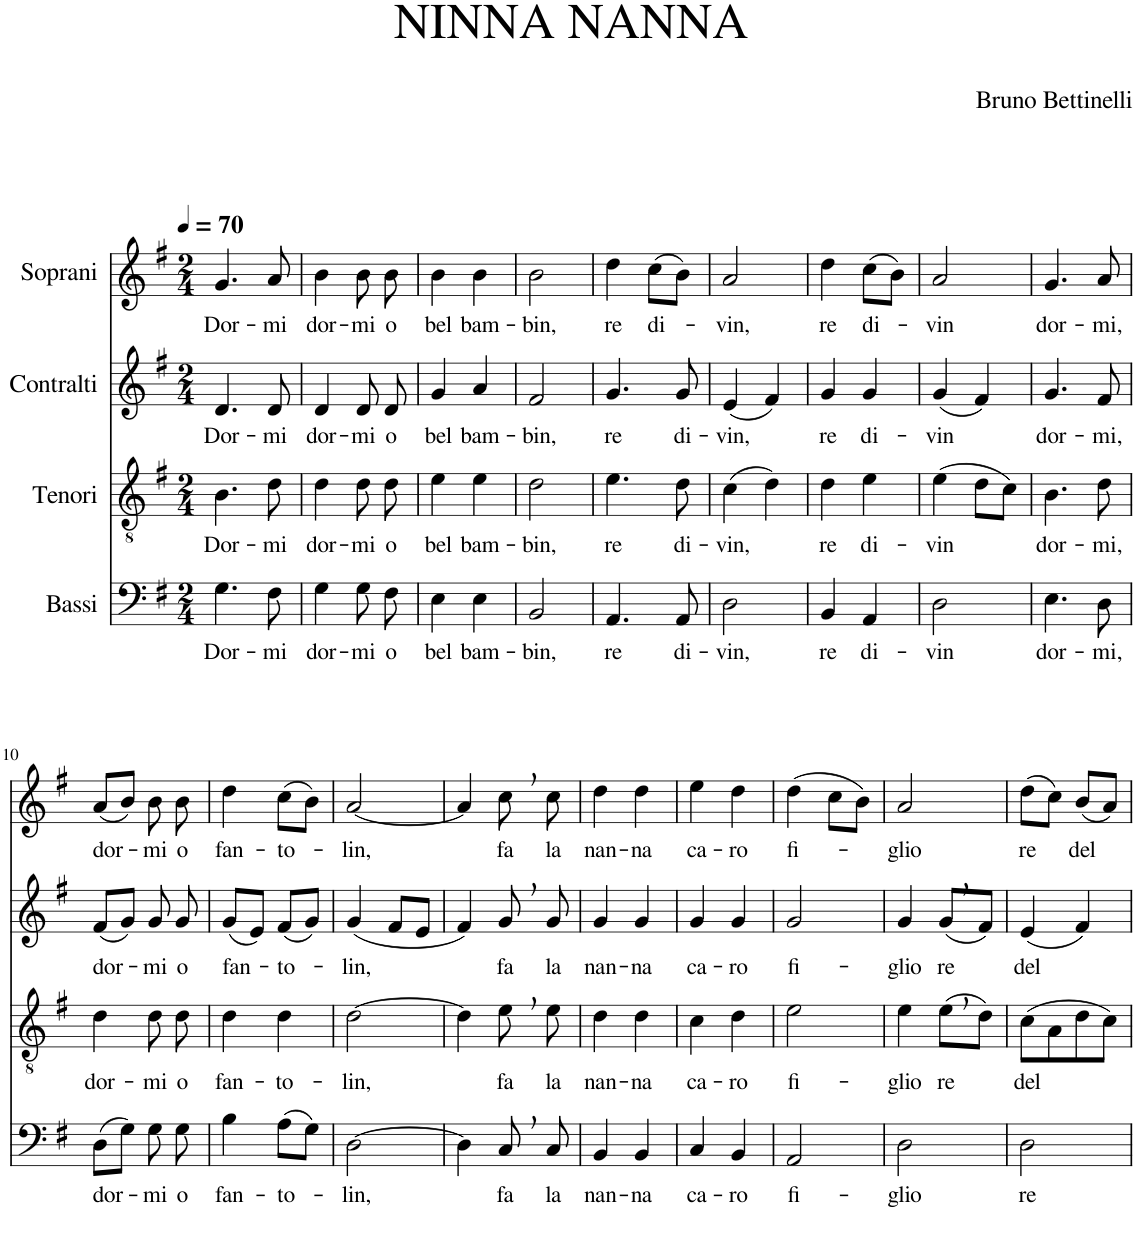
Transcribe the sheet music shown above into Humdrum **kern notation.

**kern	**text	**kern	**text	**kern	**text	**kern	**text
*part4	*part4	*part3	*part3	*part2	*part2	*part1	*part1
*staff4	*staff4	*staff3	*staff3	*staff2	*staff2	*staff1	*staff1
*I"Bassi	*	*I"Tenori	*	*I"Contralti	*	*I"Soprani	*
*clefF4	*	*clefGv2	*	*clefG2	*	*clefG2	*
*k[f#]	*	*k[f#]	*	*k[f#]	*	*k[f#]	*
*G:	*	*G:	*	*G:	*	*G:	*
*M2/4	*	*M2/4	*	*M2/4	*	*M2/4	*
*MM70	*	*MM70	*	*MM70	*	*MM70	*
=1	=1	=1	=1	=1	=1	=1	=1
!	!LO:LY:b	!	!LO:LY:b	!	!LO:LY:b	!	!LO:LY:b
4.G\	Dor-	4.B\	Dor-	4.d/	Dor-	4.g/	Dor-
!	!LO:LY:b	!	!LO:LY:b	!	!LO:LY:b	!	!LO:LY:b
8F#\	-mi	8d\	-mi	8d/	-mi	8a/	-mi
=2	=2	=2	=2	=2	=2	=2	=2
!	!LO:LY:b	!	!LO:LY:b	!	!LO:LY:b	!	!LO:LY:b
4G\	dor-	4d\	dor-	4d/	dor-	4b\	dor-
!	!LO:LY:b	!	!LO:LY:b	!	!LO:LY:b	!	!LO:LY:b
8G\	-mi	8d\	-mi	8d/	-mi	8b\	-mi
!	!LO:LY:b	!	!LO:LY:b	!	!LO:LY:b	!	!LO:LY:b
8F#\	o	8d\	o	8d/	o	8b\	o
=3	=3	=3	=3	=3	=3	=3	=3
!	!LO:LY:b	!	!LO:LY:b	!	!LO:LY:b	!	!LO:LY:b
4E\	bel	4e\	bel	4g/	bel	4b\	bel
!	!LO:LY:b	!	!LO:LY:b	!	!LO:LY:b	!	!LO:LY:b
4E\	bam-	4e\	bam-	4a/	bam-	4b\	bam-
=4	=4	=4	=4	=4	=4	=4	=4
!	!LO:LY:b	!	!LO:LY:b	!	!LO:LY:b	!	!LO:LY:b
2BB/	-bin,	2d\	-bin,	2f#/	-bin,	2b\	-bin,
=5	=5	=5	=5	=5	=5	=5	=5
!	!LO:LY:b	!	!LO:LY:b	!	!LO:LY:b	!	!LO:LY:b
4.AA/	re	4.e\	re	4.g/	re	4dd\	re
!	!	!	!	!	!	!	!LO:LY:b
.	.	.	.	.	.	(8cc\L	di-
!	!LO:LY:b	!	!LO:LY:b	!	!LO:LY:b	!	!
8AA/	di-	8d\	di-	8g/	di-	8b\J)	.
=6	=6	=6	=6	=6	=6	=6	=6
!	!LO:LY:b	!	!LO:LY:b	!	!LO:LY:b	!	!LO:LY:b
2D\	-vin,	(4c\	-vin,	(4e/	-vin,	2a/	-vin,
.	.	4d\)	.	4f#/)	.	.	.
=7	=7	=7	=7	=7	=7	=7	=7
!	!LO:LY:b	!	!LO:LY:b	!	!LO:LY:b	!	!LO:LY:b
4BB/	re	4d\	re	4g/	re	4dd\	re
!	!LO:LY:b	!	!LO:LY:b	!	!LO:LY:b	!	!LO:LY:b
4AA/	di-	4e\	di-	4g/	di-	(8cc\L	di-
.	.	.	.	.	.	8b\J)	.
=8	=8	=8	=8	=8	=8	=8	=8
!	!LO:LY:b	!	!LO:LY:b	!	!LO:LY:b	!	!LO:LY:b
2D\	-vin	(4e\	-vin	(4g/	-vin	2a/	-vin
.	.	8d\L	.	4f#/)	.	.	.
.	.	8c\J)	.	.	.	.	.
=9	=9	=9	=9	=9	=9	=9	=9
!	!LO:LY:b	!	!LO:LY:b	!	!LO:LY:b	!	!LO:LY:b
4.E\	dor-	4.B\	dor-	4.g/	dor-	4.g/	dor-
!	!LO:LY:b	!	!LO:LY:b	!	!LO:LY:b	!	!LO:LY:b
8D\	-mi,	8d\	-mi,	8f#/	-mi,	8a/	-mi,
!!LO:LB:g=z
=10	=10	=10	=10	=10	=10	=10	=10
!	!LO:LY:b	!	!LO:LY:b	!	!LO:LY:b	!	!LO:LY:b
(8D\L	dor-	4d\	dor-	(8f#/L	dor-	(8a/L	dor-
8G\J)	.	.	.	8g/J)	.	8b/J)	.
!	!LO:LY:b	!	!LO:LY:b	!	!LO:LY:b	!	!LO:LY:b
8G\	-mi	8d\	-mi	8g/	-mi	8b\	-mi
!	!LO:LY:b	!	!LO:LY:b	!	!LO:LY:b	!	!LO:LY:b
8G\	o	8d\	o	8g/	o	8b\	o
=11	=11	=11	=11	=11	=11	=11	=11
!	!LO:LY:b	!	!LO:LY:b	!	!LO:LY:b	!	!LO:LY:b
4B\	fan-	4d\	fan-	(8g/L	fan-	4dd\	fan-
.	.	.	.	8e/J)	.	.	.
!	!LO:LY:b	!	!LO:LY:b	!	!LO:LY:b	!	!LO:LY:b
(8A\L	-to-	4d\	-to-	(8f#/L	-to-	(8cc\L	-to-
8G\J)	.	.	.	8g/J)	.	8b\J)	.
=12	=12	=12	=12	=12	=12	=12	=12
!	!LO:LY:b	!	!LO:LY:b	!	!LO:LY:b	!	!LO:LY:b
[2D\	-lin,	[2d\	-lin,	(4g/	-lin,	[2a/	-lin,
.	.	.	.	8f#/L	.	.	.
.	.	.	.	8e/J	.	.	.
=13	=13	=13	=13	=13	=13	=13	=13
4D\]	.	4d\]	.	4f#/)	.	4a/]	.
!	!LO:LY:b	!	!LO:LY:b	!	!LO:LY:b	!	!LO:LY:b
8C,/	fa	8e,\	fa	8g,/	fa	8cc,\	fa
!	!LO:LY:b	!	!LO:LY:b	!	!LO:LY:b	!	!LO:LY:b
8C/	la	8e\	la	8g/	la	8cc\	la
=14	=14	=14	=14	=14	=14	=14	=14
!	!LO:LY:b	!	!LO:LY:b	!	!LO:LY:b	!	!LO:LY:b
4BB/	nan-	4d\	nan-	4g/	nan-	4dd\	nan-
!	!LO:LY:b	!	!LO:LY:b	!	!LO:LY:b	!	!LO:LY:b
4BB/	-na	4d\	-na	4g/	-na	4dd\	-na
=15	=15	=15	=15	=15	=15	=15	=15
!	!LO:LY:b	!	!LO:LY:b	!	!LO:LY:b	!	!LO:LY:b
4C/	ca-	4c\	ca-	4g/	ca-	4ee\	ca-
!	!LO:LY:b	!	!LO:LY:b	!	!LO:LY:b	!	!LO:LY:b
4BB/	-ro	4d\	-ro	4g/	-ro	4dd\	-ro
=16	=16	=16	=16	=16	=16	=16	=16
!	!LO:LY:b	!	!LO:LY:b	!	!LO:LY:b	!	!LO:LY:b
2AA/	fi-	2e\	fi-	2g/	fi-	(4dd\	fi-
.	.	.	.	.	.	8cc\L	.
.	.	.	.	.	.	8b\J)	.
=17	=17	=17	=17	=17	=17	=17	=17
!	!LO:LY:b	!	!LO:LY:b	!	!LO:LY:b	!	!LO:LY:b
2D\	-glio	4e\	-glio	4g/	-glio	2a/	-glio
!	!	!	!LO:LY:b	!	!LO:LY:b	!	!
.	.	(8e,\L	re	(8g,/L	re	.	.
.	.	8d\J)	.	8f#/J)	.	.	.
=18	=18	=18	=18	=18	=18	=18	=18
!	!LO:LY:b	!	!LO:LY:b	!	!LO:LY:b	!	!LO:LY:b
2D\	re	(8c\L	del	(4e/	del	(8dd\L	re
.	.	8A\	.	.	.	8cc\J)	.
!	!	!	!	!	!	!	!LO:LY:b
.	.	8d\	.	4f#/)	.	(8b/L	del
.	.	8c\J)	.	.	.	8a/J)	.
=	=	=	=	=	=	=	=
*-	*-	*-	*-	*-	*-	*-	*-
